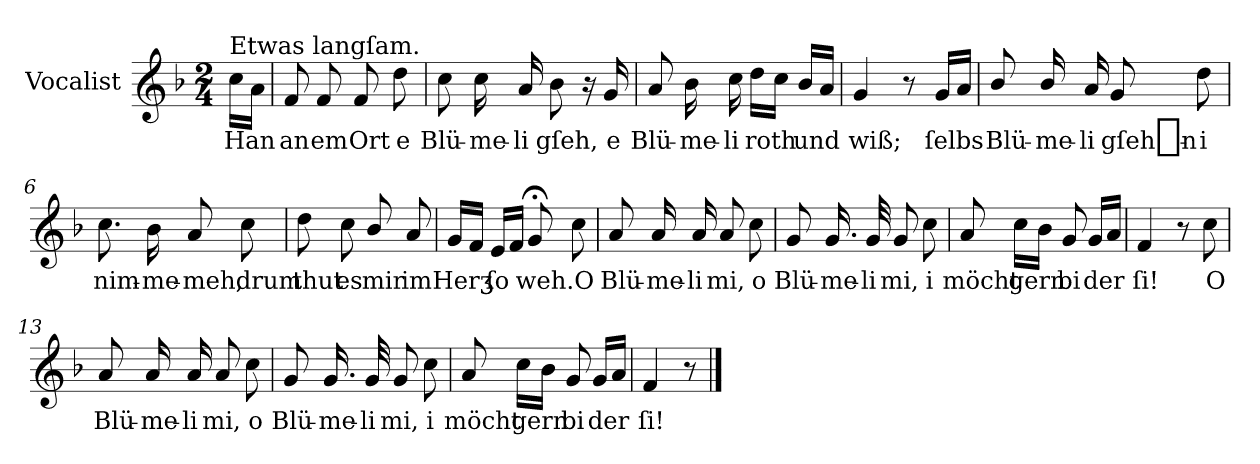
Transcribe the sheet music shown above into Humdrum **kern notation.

**kern	**text
*part1	*part1
*staff1	*staff1
*I"Vocalist	*
*clefG2	*
*k[b-]	*
*F:	*
*M2/4	*
=	=
!LO:TX:a:t=Etwas langſam.	!
16ccLL	Han
16aJJ	.
=1	=1
8f	an
8f	em
8f	Ort
8dd	e
=2	=2
8cc	Blü-
16cc	-me-
16a	-li
8b-	gſeh,
16r	.
16g	e
=3	=3
8a	Blü-
16b-	-me-
16cc	-li
16ddLL	roth
16ccJJ	.
16b-LL	und
16aJJ	.
=4	=4
4g	wiß;
8r	.
16gLL	ſelbs
16aJJ	.
=5	=5
8b-/	Blü-
16b-/	-me-
16a/	-li
8g	gſeh_n-
8dd	-i
=6	=6
8.cc	nim-
16b-	-me-
8a	-meh,
8cc	drum
=7	=7
8dd	thut
8cc	es
8b-/	mir
8a/	im
=8	=8
16gLL	Herʒ
16fJJ	.
16eLL	ſo
16fJJ	.
8g;<	weh.
8cc	O
=9	=9
8a	Blü-
16a	-me-
16a	-li
8a	mi,
8cc	o
=10	=10
8g	Blü-
16.g	-me-
32g	-li
8g	mi,
8cc	i
=11	=11
8a	möcht
16ccLL	gern
16b-JJ	.
8g	bi
16gLL	der
16aJJ	.
=12	=12
4f	ſi!
8r	.
8cc	O
=13	=13
8a	Blü-
16a	-me-
16a	-li
8a	mi,
8cc	o
=14	=14
8g	Blü-
16.g	-me-
32g	-li
8g	mi,
8cc	i
=15	=15
8a	möcht
16ccLL	gern
16b-JJ	.
8g	bi
16gLL	der
16aJJ	.
=16	=16
4f	ſi!
8r	.
==	==
*-	*-
